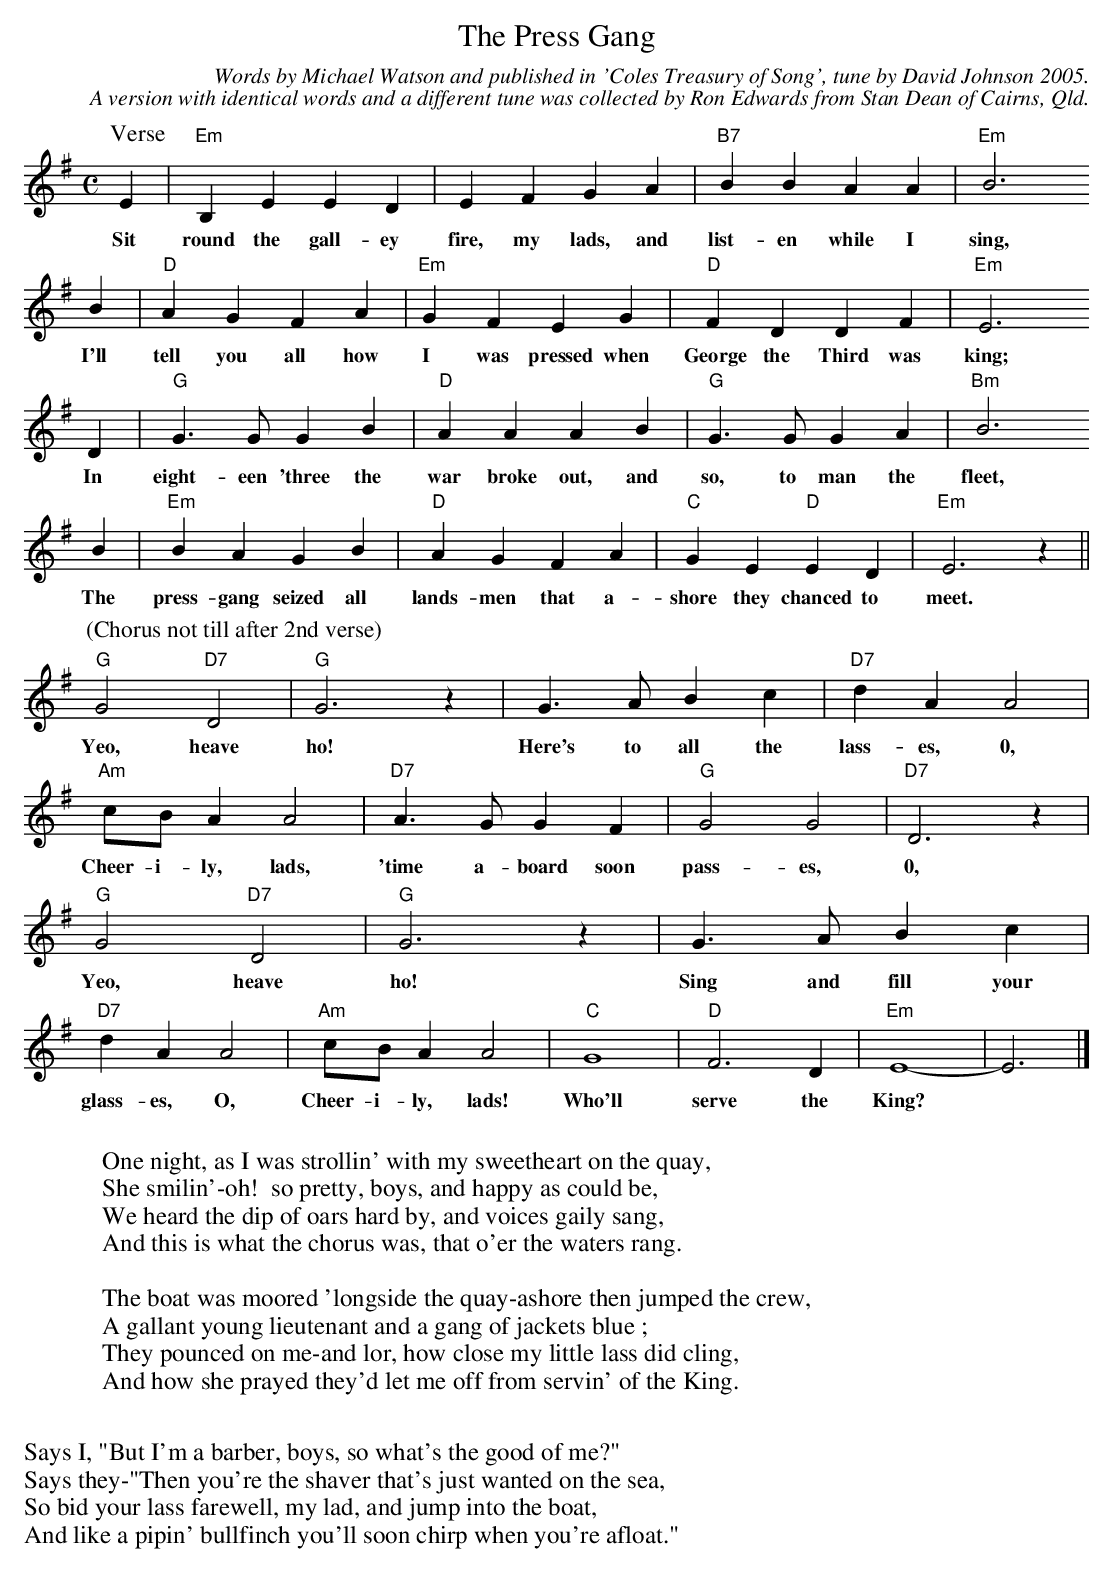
X:1
T:Press Gang, The
C:Words by Michael Watson and published in 'Coles Treasury of Song', tune by David Johnson 2005.
C:A version with identical words and a different tune was collected by Ron Edwards from Stan Dean of Cairns, Qld.
M:C
L:1/4
K:Emin
P:Verse
E|"Em"B,EED|EFGA|"B7"BBAA|"Em"B3
w:Sit round the gall-ey fire, my lads, and list-en while I sing,
B|"D"AGFA|"Em"GFEG|"D"FDDF|"Em"E3
w:I'll tell you all how I was pressed when George the Third was king;
D|"G"G>GGB|"D"AAAB|"G"G>GGA|"Bm"B3
w:In eight-een 'three the war broke out, and so, to man the fleet,
B|"Em"BAGB|"D"AGFA|"C"GE"D"ED|"Em"E3z||
w:The press-gang seized all lands-men that a-shore they chanced to meet.
P:(Chorus not till after 2nd verse)
"G"G2"D7"D2|"G"G3z|G>ABc|"D7"dA A2|
w:Yeo, heave ho!  Here's to all the lass-es, 0,
"Am"c/B/AA2|"D7"A>GGF|"G"G2G2|"D7"D3z|
w:Cheer-i-ly, lads, 'time a-board soon pass-es, 0,
"G"G2"D7"D2|"G"G3z|G>ABc|"D7"dAA2|\
w:Yeo, heave ho!  Sing and fill your glass-es, O,
"Am"c/B/AA2|"C"G4|"D"F3D|"Em"E4-|E3|]
w:Cheer-i-ly, lads!  Who'll serve the King?
W:
W:One night, as I was strollin' with my sweetheart on the quay,
W:She smilin'-oh!  so pretty, boys, and happy as could be,
W:We heard the dip of oars hard by, and voices gaily sang,
W:And this is what the chorus was, that o'er the waters rang.
W:
W:The boat was moored 'longside the quay-ashore then jumped the crew,
W:A gallant young lieutenant and a gang of jackets blue ;
W:They pounced on me-and lor, how close my little lass did cling,
W:And how she prayed they'd let me off from servin' of the King.
W:
W:Says I, "But I'm a barber, boys, so what's the good of me?"
W:Says they-"Then you're the shaver that's just wanted on the sea,
W:So bid your lass farewell, my lad, and jump into the boat,
W:And like a pipin' bullfinch you'll soon chirp when you're afloat."
